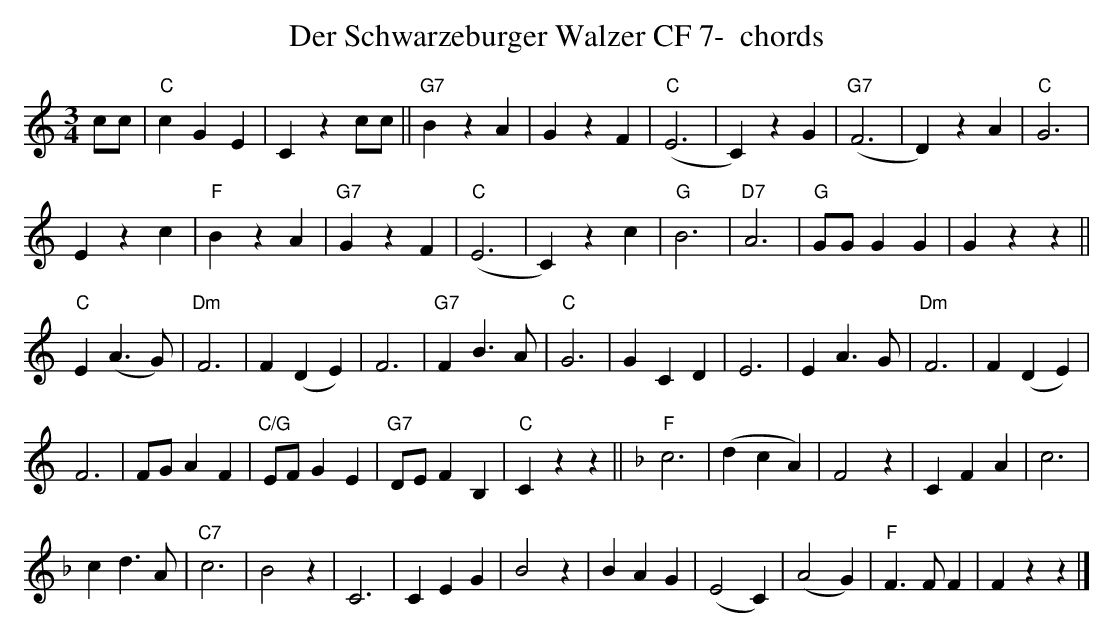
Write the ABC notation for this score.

X:1
T:Der Schwarzeburger Walzer CF 7-  chords
M:3/4
L:1/4
K:Cmaj%%MIDI gchordon
c/2c/2 | "C"cGE | Czc/2c/2 || "G7"BzA | GzF | "C"(E3 | C)zG | "G7"(F3 | D)zA | "C"G3 |
Ezc | "F"BzA | "G7"GzF | "C"(E3 | C)zc | "G"B3 | "D7"A3 | "G"G/2G/2 GG | Gzz ||
"C"E(A>G) | "Dm"F3 | F(DE) | F3 | "G7"FB>A | "C"G3 | GCD | E3 | EA>G | "Dm"F3 | F(DE) |
F3 | F/2G/2 AF | "C/G"E/2F/2GE | "G7"D/2E/2 FB, | "C"Czz || [K:Fmaj] "F"c3 | (dcA) | F2z | CFA | c3 |
cd>A | "C7"c3 | B2z | C3 | CEG | B2z | BAG | (E2C) | (A2G) | "F"F>FF | Fzz |]
